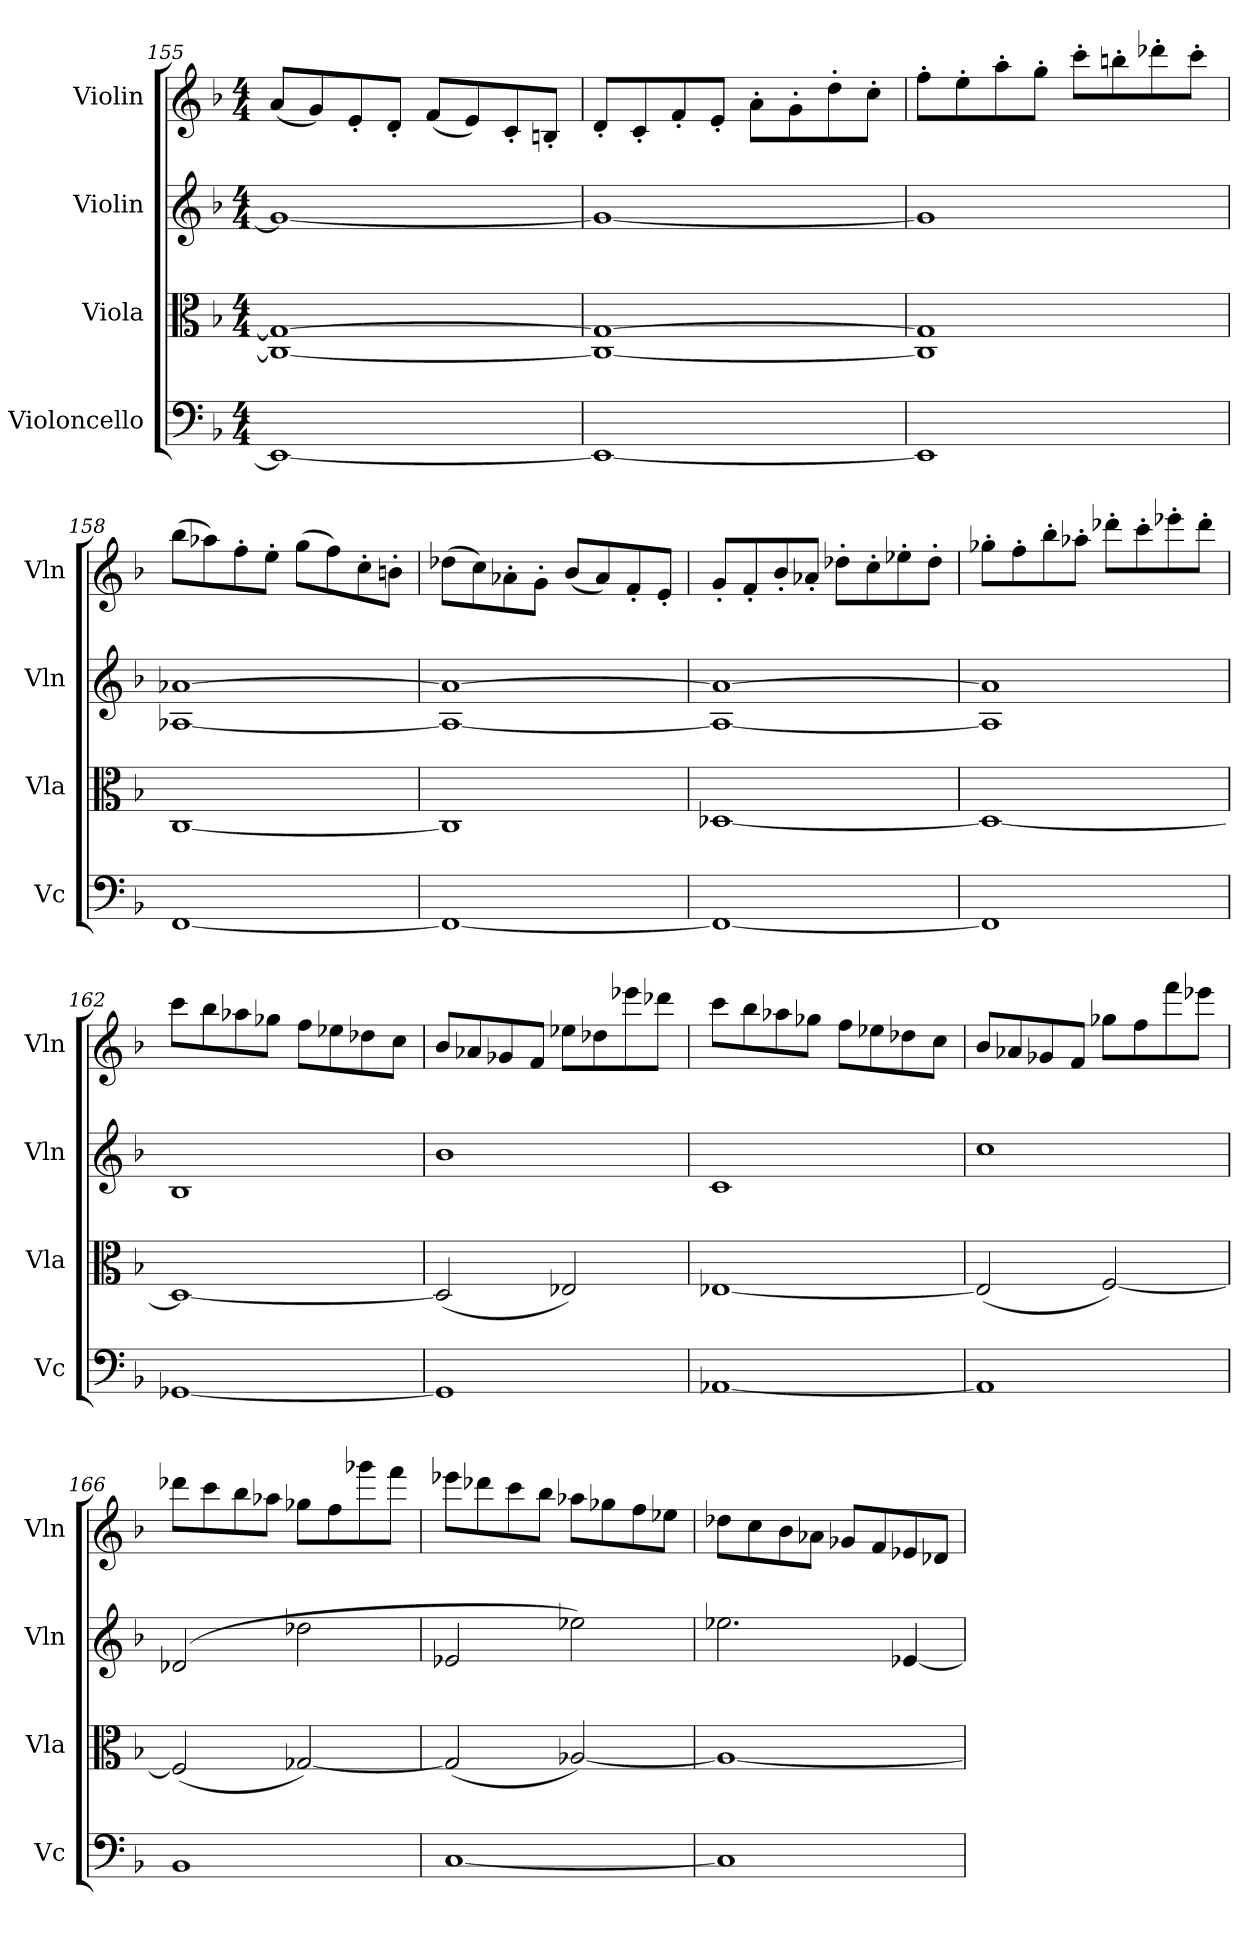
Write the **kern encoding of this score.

**kern	**kern	**kern	**kern
*part4	*part3	*part2	*part1
*staff4	*staff3	*staff2	*staff1
*I"Violoncello	*I"Viola	*I"Violin	*I"Violin
*I'Vc	*I'Vla	*I'Vln	*I'Vln
*clefF4	*clefC3	*clefG2	*clefG2
*k[b-]	*k[b-]	*k[b-]	*k[b-]
*M4/4	*M4/4	*M4/4	*M4/4
=155	=155	=155	=155
1EE_	1C_ 1G_	1g_	(8a/L
.	.	.	8g/)
.	.	.	8e'/
.	.	.	8d'/J
.	.	.	(8f/L
.	.	.	8e/)
.	.	.	8c'/
.	.	.	8Bn'/J
=156	=156	=156	=156
1EE_	1C_ 1G_	1g_	8d'/L
.	.	.	8c'/
.	.	.	8f'/
.	.	.	8e'/J
.	.	.	8a'\L
.	.	.	8g'\
.	.	.	8dd'\
.	.	.	8cc'\J
=157	=157	=157	=157
1EE]	1C] 1G]	1g]	8ff'\L
.	.	.	8ee'\
.	.	.	8aa'\
.	.	.	8gg'\J
.	.	.	8ccc'\L
.	.	.	8bbn'\
.	.	.	8ddd-X'\
.	.	.	8ccc'\J
=158	=158	=158	=158
[1FF	[1C	[1A-X [1a-X	(8bb-\L
.	.	.	8aa-X\)
.	.	.	8ff'\
.	.	.	8ee'\J
.	.	.	(8gg\L
.	.	.	8ff\)
.	.	.	8cc'\
.	.	.	8bn'\J
=159	=159	=159	=159
1FF_	1C]	1A-_ 1a-_	(8dd-X\L
.	.	.	8cc\)
.	.	.	8a-X'\
.	.	.	8g'\J
.	.	.	(8b-/L
.	.	.	8a-/)
.	.	.	8f'/
.	.	.	8e'/J
=160	=160	=160	=160
1FF_	[1D-X	1A-_ 1a-_	8g'/L
.	.	.	8f'/
.	.	.	8b-'/
.	.	.	8a-X'/J
.	.	.	8dd-X'\L
.	.	.	8cc'\
.	.	.	8ee-X'\
.	.	.	8dd-'\J
=161	=161	=161	=161
1FF]	1D-_	1A-] 1a-]	8gg-X'\L
.	.	.	8ff'\
.	.	.	8bb-'\
.	.	.	8aa-X'\J
.	.	.	8ddd-X'\L
.	.	.	8ccc'\
.	.	.	8eee-X'\
.	.	.	8ddd-'\J
=162	=162	=162	=162
[1GG-X	1D-_	1B-	8ccc\L
.	.	.	8bb-\
.	.	.	8aa-X\
.	.	.	8gg-X\J
.	.	.	8ff\L
.	.	.	8ee-X\
.	.	.	8dd-X\
.	.	.	8cc\J
=163	=163	=163	=163
1GG-]	(2D-/]	1b-	8b-/L
.	.	.	8a-X/
.	.	.	8g-X/
.	.	.	8f/J
.	2E-X/)	.	8ee-X\L
.	.	.	8dd-X\
.	.	.	8eee-X\
.	.	.	8ddd-X\J
=164	=164	=164	=164
[1AA-X	[1E-X	1c	8ccc\L
.	.	.	8bb-\
.	.	.	8aa-X\
.	.	.	8gg-X\J
.	.	.	8ff\L
.	.	.	8ee-X\
.	.	.	8dd-X\
.	.	.	8cc\J
=165	=165	=165	=165
1AA-]	(2E-/]	1cc	8b-/L
.	.	.	8a-X/
.	.	.	8g-X/
.	.	.	8f/J
.	[2F/)	.	8gg-X\L
.	.	.	8ff\
.	.	.	8fff\
.	.	.	8eee-X\J
=166	=166	=166	=166
1BB-	(2F/]	(2d-X/	8ddd-X\L
.	.	.	8ccc\
.	.	.	8bb-\
.	.	.	8aa-X\J
.	[2G-X/)	2dd-X\	8gg-X\L
.	.	.	8ff\
.	.	.	8ggg-X\
.	.	.	8fff\J
=167	=167	=167	=167
[1C	(2G-/]	2e-X/	8eee-X\L
.	.	.	8ddd-X\
.	.	.	8ccc\
.	.	.	8bb-\J
.	[2A-X/)	2ee-X\)	8aa-X\L
.	.	.	8gg-X\
.	.	.	8ff\
.	.	.	8ee-X\J
=168	=168	=168	=168
1C]	1A-_	2.ee-X\	8dd-X\L
.	.	.	8cc\
.	.	.	8b-\
.	.	.	8a-X\J
.	.	.	8g-X/L
.	.	.	8f/
.	.	[4e-X/	8e-X/
.	.	.	8d-X/J
=	=	=	=
*-	*-	*-	*-
